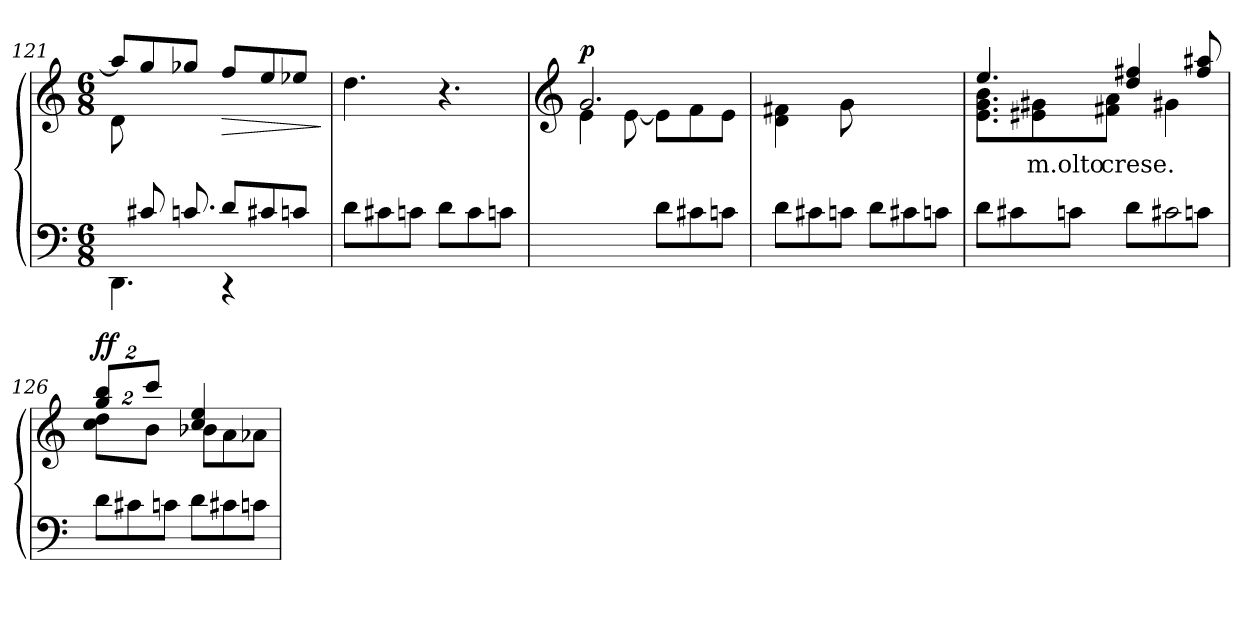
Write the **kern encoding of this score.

**kern	**kern	**text	**dynam
*part1	*part1	*part1	*part1
*staff2	*staff1	*staff1	*staff1/2
*clefF4	*clefG2	*	*
*k[]	*k[]	*	*
*M6/8	*M6/8	*	*
=121	=121	=121	=121
*^	*^	*	*
*	*^	*	*	*	*
4.ryy	8ryy	4.DD\	8aa-/L]	8d\	.	.
.	8c#X/	.	8gg/	2ryy	.	.
.	8.cn/	.	8gg-X/J	.	.	.
!	!	!	!	!	!	!LO:HP:b
8d/L	.	4rCC	8ff/L	.	.	>
.	4ryy	.	.	.	.	.
8c#X/	.	.	8ee/	.	.	.
8cn/J	.	8ryy	8ee-X/J	8ryy	.	.
.	16ryy	.	.	.	.	.
*v	*v	*v	*	*	*	*
*	*v	*v	*	*
.	.	.	]
=122	=122	=122	=122
8d\L	4.dd\	.	.
8c#X\	.	.	.
8cn\J	.	.	.
8d\L	4.r	.	.
8c\	.	.	.
8cn\J	.	.	.
!!LO:LB:g=z
=123	=123	=123	=123
*	*clefG2	*	*
*	*^	*	*
!	!	!	!	!LO:DY:b
4.ryy	2.g/	4e\	.	p
.	.	[8e\	.	.
8d\L	.	8e\L]	.	.
8c#X\	.	8f\	.	.
8cn\J	.	8e\J	.	.
*	*v	*v	*	*
=124	=124	=124	=124
8d\L	4f#X\ 4d\	.	.
8c#X\	.	.	.
8cn\J	8g\	.	.
8d\L	4.ryy	.	.
8c#X\	.	.	.
8cn\J	.	.	.
=125	=125	=125	=125
*	*^	*	*
8d\L	4.ee/	8.b\ 8.g\ 8.e\L	.	.
8c#X\	.	.	.	.
.	.	8g#X\ 8e#X\	m.olto	.
8cn\J	.	.	.	.
.	.	8a\ 8f#X\J	crese.	.
8d\L	4ff#X/ 4dd/	.	.	.
.	.	16ryy	.	.
!LO:N:vis=2	!	!	!	!
8c#X\	.	4g#X\	.	.
8cn\J	8aa#X/ 8ff#/	.	.	.
=126	=126	=126	=126	=126
!	!	!	!	!LO:DY:b
8d\L	16%3bb/ 16%3gg/L	16%3dd\ 16%3cc\L	.	ff
8c#X\	.	.	.	.
.	16%3ccc/J	16%3b\J	.	.
8cn\J	.	.	.	.
8d\L	4ee/ 4cc/	8b-X\L	.	.
8c#X\	.	8a\	.	.
8cn\J	8ryy	8a-X\J	.	.
*	*v	*v	*	*
=	=	=	=
*-	*-	*-	*-
